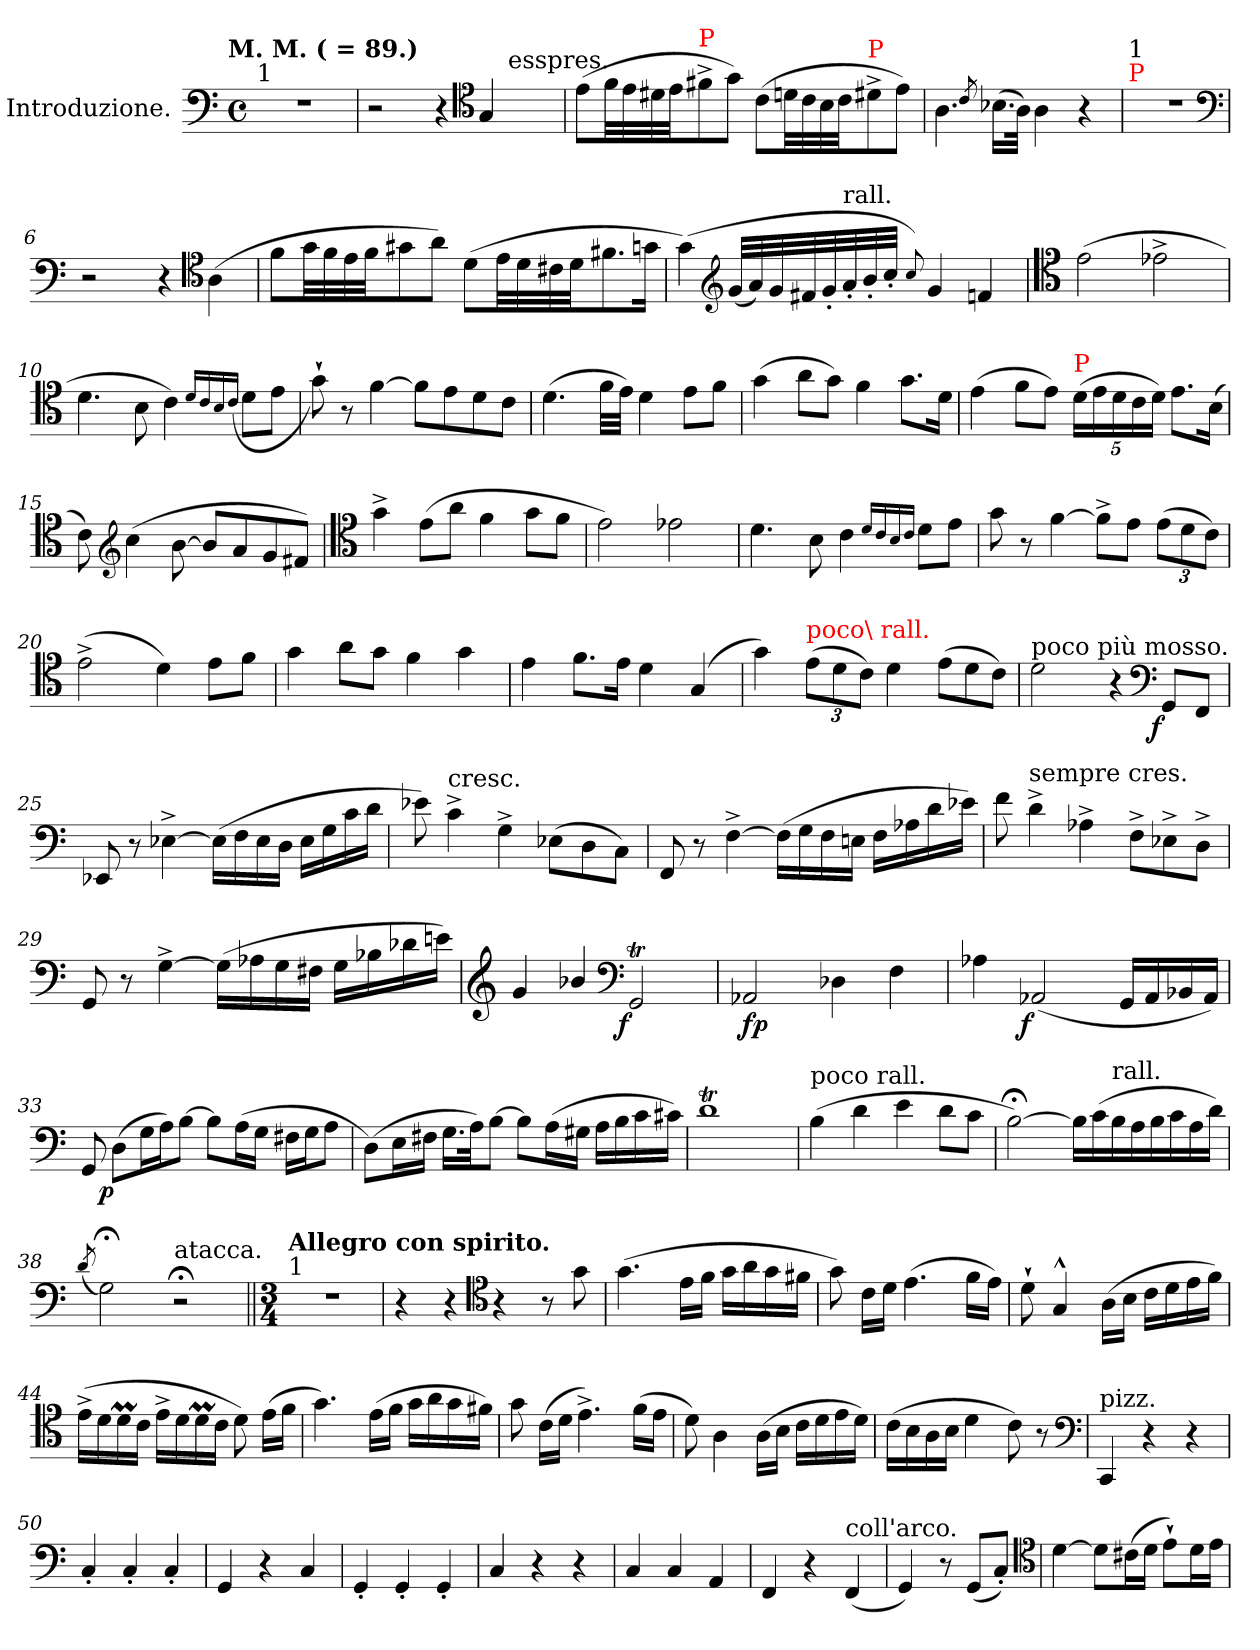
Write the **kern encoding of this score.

**kern	**dynam
*part1	*part1
*staff1	*staff1
*I"Introduzione.	*
*clefF4	*
*k[]	*
*C:	*
!!LO:TX:omd:t=M. M. (&nbsp;=&nbsp;89.)
*M4/4	*
*met(c)	*
=1	=1
!LO:TX:a:t=1	!
1r	.
=2	=2
*^	*
2r	2..ryy	.
4r	.	.
*clefC4	*	*
4G	.	.
!	!LO:TX:a:t=esspres.	!
.	4ryy	.
8ryy	.	.
*v	*v	*
=3	=3
(>8eL	.
32fLL	.
32e	.
32d#X	.
32eJJ	.
!LO:TX:a:color=red:t=P	!
8f#X^<	.
8gJ)	.
(>8cL	.
32dnLL	.
32c	.
32B	.
32cJJ	.
!LO:TX:a:color=red:t=P	!
8d#X^<	.
8eJ)	.
=4	=4
4.A	.
8qc/	.
(>16.B-XLL	.
32AJJk)	.
4A	.
4r	.
=5	=5
!LO:TX:a:color=red:t=P	!
!LO:TX:a:t=1	!
1rc	.
*clefF4	*
=6	=6
2r	.
4r	.
*clefC4	*
(>4A	.
=7	=7
8fL	.
32gLL	.
32f	.
32e	.
32fJJ	.
8g#X	.
8aJ)	.
(>8dL	.
32eLL	.
32d	.
32c#X	.
32dJJ	.
8.f#X	.
16gnJk	.
=8	=8
(>4g)	.
*clefG2	*
(<32gLLL	.
32a)	.
32g	.
32f#X	.
32g'<	.
!LO:TX:a:t=rall.	!
32a'<	.
32b'<	.
32cc'<JJJ	.
8qqcc/)	.
4g	.
4fn	.
=9	=9
*clefC4	*
(>2e	.
2e-X^<	.
=10	=10
4.d	.
8B	.
4c)	.
16qqd/LL	.
16qqc/	.
16qqB/	.
(>16qqc/JJ	.
8dL	.
8eJ	.
=11	=11
8g`>)	.
8r	.
[4f	.
8fL]	.
8e	.
8d	.
8cJ	.
=12	=12
(>4.d	.
32fLLL	.
32eJJJ)	.
4d	.
8eL	.
8fJ	.
=13	=13
(>4g	.
8aL	.
8gJ)	.
4f	.
8.gL	.
16dJk	.
=14	=14
(>4e	.
8fL	.
8eJ)	.
*Xbrackettup	*
!LO:TX:a:color=red:t=P	!
(>20dLL	.
20e	.
20d	.
20c	.
20dJJ)	.
8.eL	.
(>16BJk	.
=15	=15
8c)	.
*clefG2	*
(>4cc	.
[8b	.
8bL]	.
8a	.
8g	.
8f#XJ)	.
=16	=16
*clefC4	*
4g^<	.
(>8eL	.
8aJ	.
4f	.
8gL	.
8fJ	.
=17	=17
2e)	.
2e-X	.
=18	=18
4.d	.
8B	.
4c	.
16qqd/LL	.
16qqc/	.
16qqB/	.
16qqc/JJ	.
8dL	.
8eJ	.
=19	=19
8g	.
8r	.
[4f	.
8f^<L]	.
8eJ	.
(>12eL	.
12d	.
12cJ)	.
=20	=20
(>2e^<	.
4d)	.
8eL	.
8fJ	.
=21	=21
4g	.
8aL	.
8gJ	.
4f	.
4g	.
=22	=22
4e	.
8.fL	.
16eJk	.
4d	.
(>4G	.
=23	=23
4g)	.
!LO:TX:a:color=red:t=poco\ rall.	!
(>12eL	.
12d	.
12cJ)	.
4d	.
*Xtuplet	*
(>12eL	.
12d	.
12cJ)	.
=24	=24
!LO:TX:a:t=poco più mosso.	!
2d	.
4r	.
*clefF4	*
!	!LO:DY:rj
8GGL	f
8FFJ	.
=25	=25
8EE-X	.
8r	.
[4E-X^<	.
(>16E-LL]	.
16F	.
16E-	.
16DJJ	.
16E-LL	.
16G	.
16c	.
16dJJ	.
=26	=26
8e-X)	.
!LO:TX:t=cresc.	!
4c^	.
4G^	.
(>8E-XL	.
8D	.
8CJ)	.
=27	=27
8FF	.
8r	.
[4F^<	.
(>16FLL]	.
16G	.
16F	.
16EnJJ	.
16FLL	.
16A-X	.
16d	.
16e-XJJ)	.
=28	=28
8f	.
!LO:TX:a:t=sempre cres.	!
4d^	.
4A-X^	.
8F^L	.
8E-X^	.
8D^J	.
=29	=29
8GG	.
8r	.
[4G^<	.
(>16GLL]	.
16A-X	.
16G	.
16F#XJJ	.
16GLL	.
16B-X	.
16d-X	.
16enJJ)	.
=30	=30
*clefG2	*
4g	.
4b-X/	.
*clefF4	*
!	!LO:DY:rj
2GGT	f
=31	=31
2AA-X	fp
4D-X	.
4F	.
=32	=32
4A-X	.
!	!LO:DY:rj
(<2AA-X	f
16GGLL	.
16AA-	.
16BB-X	.
16AA-JJ)	.
=33	=33
8GG	.
!	!LO:DY:rj
(>8DL	p
16GL	.
16AJ)	.
[8BJ	.
8BL]	.
(>16AL	.
16GJJ	.
16F#XLL	.
16GJ	.
8AJ	.
=34	=34
(>8DL)	.
16EL	.
16F#XJJ	.
16.GLL	.
32AJk)	.
[8BJ	.
8BL]	.
(>16AL	.
16G#XJJ	.
16ALL	.
16B	.
16c	.
16c#XJJ)	.
=35	=35
1dT	.
=36	=36
!LO:TX:a:t=poco rall.	!
(>4B	.
4d	.
4e	.
8dL	.
8cJ	.
=37	=37
[2B;<)	.
16B\LL]	.
(16c\	.
!LO:TX:a:t=rall.	!
16B\	.
16A\	.
16B\	.
16c	.
16A	.
16dJJ)	.
=38	=38
(<8qd	.
2G;<)	.
!LO:TX:a:t=atacca.	!
2r;<	.
=39||	=39||
*M3/4	*
!LO:TX:a:t=1	!
!LO:TX:a:B:t=Allegro con spirito.	!
2.r	.
=40	=40
4r	.
4r	.
*clefC4	*
4r	.
8r	.
8g	.
=41	=41
(>4.g	.
16eLL	.
16fJJ	.
16gLL	.
16a	.
16g	.
16f#XJJ	.
=42	=42
8g)	.
16cLL	.
16dJJ	.
(>4.e	.
16fLL	.
16eJJ)	.
=43	=43
8d`>	.
4G^^/	.
(>16ALL	.
16BJJ	.
16cLL	.
16d	.
16e	.
16fJJ)	.
=44	=44
(>16e^<LL	.
16d	.
16dM	.
16cJJ	.
16e^<LL	.
16d	.
16dM	.
16cJJ	.
8d)	.
(>16eLL	.
16fJJ	.
=45	=45
4.g)	.
(>16eLL	.
16fJJ	.
16gLL	.
16a	.
16g	.
16f#XJJ)	.
=46	=46
8g	.
(>16cLL	.
16dJJ	.
4.e^<)	.
(>16fLL	.
16eJJ	.
=47	=47
8d)	.
4A	.
(>16ALL	.
16BJJ	.
16cLL	.
16d	.
16e	.
16dJJ)	.
=48	=48
(>16cLL	.
16B	.
16A	.
16BJJ	.
4d	.
8c)	.
8r	.
*clefF4	*
=49	=49
!LO:TX:a:t=pizz.	!
4CC	.
4r	.
4r	.
=50	=50
4C'<	.
4C'<	.
4C'<	.
=51	=51
4GG	.
4r	.
4C	.
=52	=52
4GG'<	.
4GG'<	.
4GG'<	.
=53	=53
4C	.
4r	.
4r	.
=54	=54
4C	.
4C	.
4AA	.
=55	=55
4FF	.
4r	.
!LO:TX:a:t=coll'arco.	!
(<4FF	.
=56	=56
4GG)	.
8r	.
(<8GGL	.
8C'<J)	.
*clefC4	*
=57	=57
[4d	.
8dL]	.
(>16c#XL	.
16dJJ	.
8e`>L)	.
16dL	.
16eJJ	.
=	=
*-	*-
